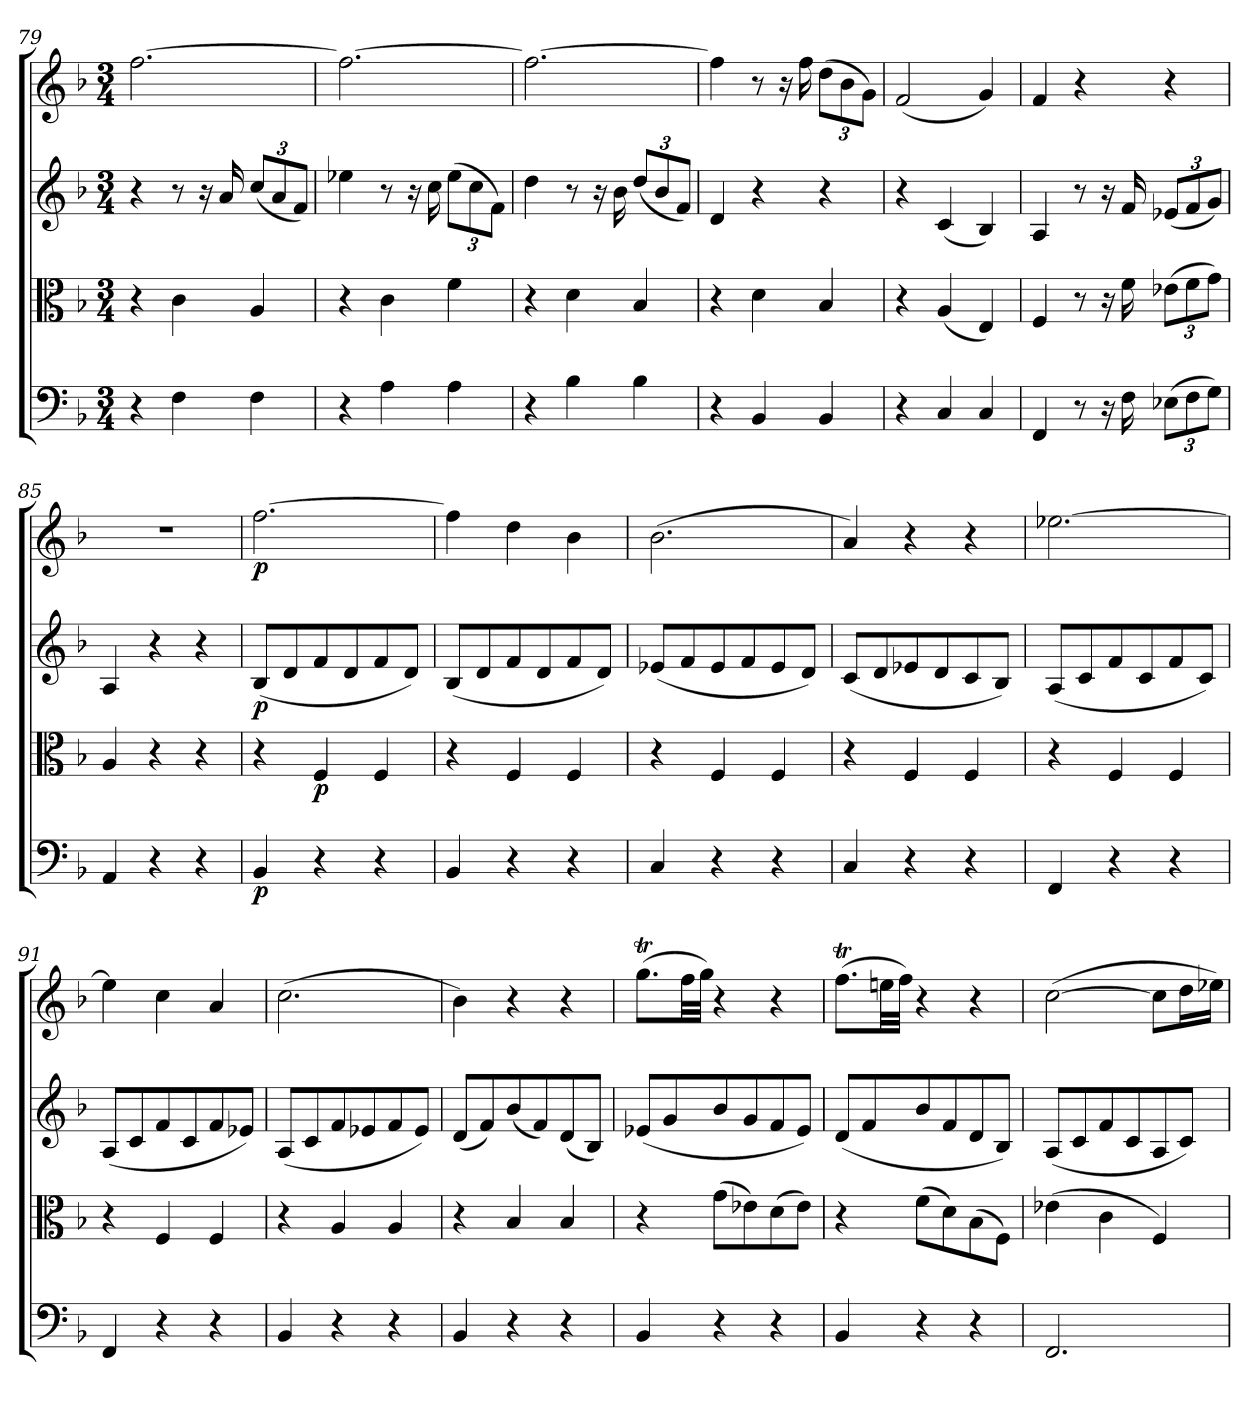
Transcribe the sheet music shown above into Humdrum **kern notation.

**kern	**dynam	**kern	**dynam	**kern	**dynam	**kern	**dynam
*part4	*part4	*part3	*part3	*part2	*part2	*part1	*part1
*staff4	*staff4	*staff3	*staff3	*staff2	*staff2	*staff1	*staff1
*clefF4	*	*clefC3	*	*clefG2	*	*clefG2	*
*k[b-]	*	*k[b-]	*	*k[b-]	*	*k[b-]	*
*F:	*	*F:	*	*F:	*	*F:	*
*M3/4	*	*M3/4	*	*M3/4	*	*M3/4	*
=79	=79	=79	=79	=79	=79	=79	=79
4r	.	4r	.	4r	.	[2.ff\	.
4F\	.	4c\	.	8r	.	.	.
.	.	.	.	16r	.	.	.
.	.	.	.	16a/	.	.	.
4F\	.	4A/	.	(12cc/L	.	.	.
.	.	.	.	12a/	.	.	.
.	.	.	.	12f/J)	.	.	.
=80	=80	=80	=80	=80	=80	=80	=80
4r	.	4r	.	4ee-X\	.	2.ff\_	.
4A\	.	4c\	.	8r	.	.	.
.	.	.	.	16r	.	.	.
.	.	.	.	16cc\	.	.	.
4A\	.	4f\	.	(12ee-\L	.	.	.
.	.	.	.	12cc\	.	.	.
.	.	.	.	12f\J)	.	.	.
=81	=81	=81	=81	=81	=81	=81	=81
4r	.	4r	.	4dd\	.	2.ff\_	.
4B-\	.	4d\	.	8r	.	.	.
.	.	.	.	16r	.	.	.
.	.	.	.	16b-\	.	.	.
4B-\	.	4B-/	.	(12dd/L	.	.	.
.	.	.	.	12b-/	.	.	.
.	.	.	.	12f/J)	.	.	.
=82	=82	=82	=82	=82	=82	=82	=82
4r	.	4r	.	4d/	.	4ff\]	.
4BB-/	.	4d\	.	4r	.	8r	.
.	.	.	.	.	.	16r	.
.	.	.	.	.	.	16ff\	.
4BB-/	.	4B-/	.	4r	.	(12dd\L	.
.	.	.	.	.	.	12b-\	.
.	.	.	.	.	.	12g\J)	.
=83	=83	=83	=83	=83	=83	=83	=83
4r	.	4r	.	4r	.	(2f/	.
4C/	.	(4A/	.	(4c/	.	.	.
4C/	.	4E/)	.	4B-/)	.	4g/)	.
=84	=84	=84	=84	=84	=84	=84	=84
4FF/	.	4F/	.	4A/	.	4f/	.
8r	.	8r	.	8r	.	4r	.
16r	.	16r	.	16r	.	.	.
16F\	.	16f\	.	16f/	.	.	.
(12E-X\L	.	(12e-X\L	.	(12e-X/L	.	4r	.
12F\	.	12f\	.	12f/	.	.	.
12G\J)	.	12g\J)	.	12g/J)	.	.	.
=85	=85	=85	=85	=85	=85	=85	=85
4AA/	.	4A/	.	4A/	.	2.r	.
4r	.	4r	.	4r	.	.	.
4r	.	4r	.	4r	.	.	.
=86	=86	=86	=86	=86	=86	=86	=86
4BB-/	p	4r	.	(8B-/L	p	[2.ff\	p
.	.	.	.	8d/	.	.	.
4r	.	4F/	p	8f/	.	.	.
.	.	.	.	8d/	.	.	.
4r	.	4F/	.	8f/	.	.	.
.	.	.	.	8d/J)	.	.	.
=87	=87	=87	=87	=87	=87	=87	=87
4BB-/	.	4r	.	(8B-/L	.	4ff\]	.
.	.	.	.	8d/	.	.	.
4r	.	4F/	.	8f/	.	4dd\	.
.	.	.	.	8d/	.	.	.
4r	.	4F/	.	8f/	.	4b-\	.
.	.	.	.	8d/J)	.	.	.
=88	=88	=88	=88	=88	=88	=88	=88
4C/	.	4r	.	(8e-X/L	.	(2.b-\	.
.	.	.	.	8f/	.	.	.
4r	.	4F/	.	8e-/	.	.	.
.	.	.	.	8f/	.	.	.
4r	.	4F/	.	8e-/	.	.	.
.	.	.	.	8d/J)	.	.	.
=89	=89	=89	=89	=89	=89	=89	=89
4C/	.	4r	.	(8c/L	.	4a/)	.
.	.	.	.	8d/	.	.	.
4r	.	4F/	.	8e-X/	.	4r	.
.	.	.	.	8d/	.	.	.
4r	.	4F/	.	8c/	.	4r	.
.	.	.	.	8B-/J)	.	.	.
=90	=90	=90	=90	=90	=90	=90	=90
4FF/	.	4r	.	(8A/L	.	[2.ee-X\	.
.	.	.	.	8c/	.	.	.
4r	.	4F/	.	8f/	.	.	.
.	.	.	.	8c/	.	.	.
4r	.	4F/	.	8f/	.	.	.
.	.	.	.	8c/J)	.	.	.
=91	=91	=91	=91	=91	=91	=91	=91
4FF/	.	4r	.	(8A/L	.	4ee-\]	.
.	.	.	.	8c/	.	.	.
4r	.	4F/	.	8f/	.	4cc\	.
.	.	.	.	8c/	.	.	.
4r	.	4F/	.	8f/	.	4a/	.
.	.	.	.	8e-X/J)	.	.	.
=92	=92	=92	=92	=92	=92	=92	=92
4BB-/	.	4r	.	(8A/L	.	(2.cc\	.
.	.	.	.	8c/	.	.	.
4r	.	4A/	.	8f/	.	.	.
.	.	.	.	8e-X/	.	.	.
4r	.	4A/	.	8f/	.	.	.
.	.	.	.	8e-/J)	.	.	.
=93	=93	=93	=93	=93	=93	=93	=93
4BB-/	.	4r	.	(8d/L	.	4b-\)	.
.	.	.	.	8f/)	.	.	.
4r	.	4B-/	.	(8b-/	.	4r	.
.	.	.	.	8f/)	.	.	.
4r	.	4B-/	.	(8d/	.	4r	.
.	.	.	.	8B-/J)	.	.	.
=94	=94	=94	=94	=94	=94	=94	=94
4BB-/	.	4r	.	(8e-X/L	.	(8.ggT\L	.
.	.	.	.	8g/	.	.	.
.	.	.	.	.	.	32ff\LL	.
.	.	.	.	.	.	32gg\JJJ)	.
4r	.	(8g\L	.	8b-/	.	4r	.
.	.	8e-X\)	.	8g/	.	.	.
4r	.	(8d\	.	8f/	.	4r	.
.	.	8e-\J)	.	8e-/J)	.	.	.
=95	=95	=95	=95	=95	=95	=95	=95
4BB-/	.	4r	.	(8d/L	.	(8.ffT\L	.
.	.	.	.	8f/	.	.	.
.	.	.	.	.	.	32een\LL	.
.	.	.	.	.	.	32ff\JJJ)	.
4r	.	(8f\L	.	8b-/	.	4r	.
.	.	8d\)	.	8f/	.	.	.
4r	.	(8B-\	.	8d/	.	4r	.
.	.	8F\J)	.	8B-/J)	.	.	.
=96	=96	=96	=96	=96	=96	=96	=96
2.FF/	.	(4e-X\	.	(8A/L	.	([2cc\	.
.	.	.	.	8c/	.	.	.
.	.	4c\	.	8f/	.	.	.
.	.	.	.	8c/	.	.	.
.	.	4F/)	.	8A/	.	8cc\L]	.
.	.	.	.	8c/J)	.	16dd\L	.
.	.	.	.	.	.	16ee-X\JJ)	.
=	=	=	=	=	=	=	=
*-	*-	*-	*-	*-	*-	*-	*-
